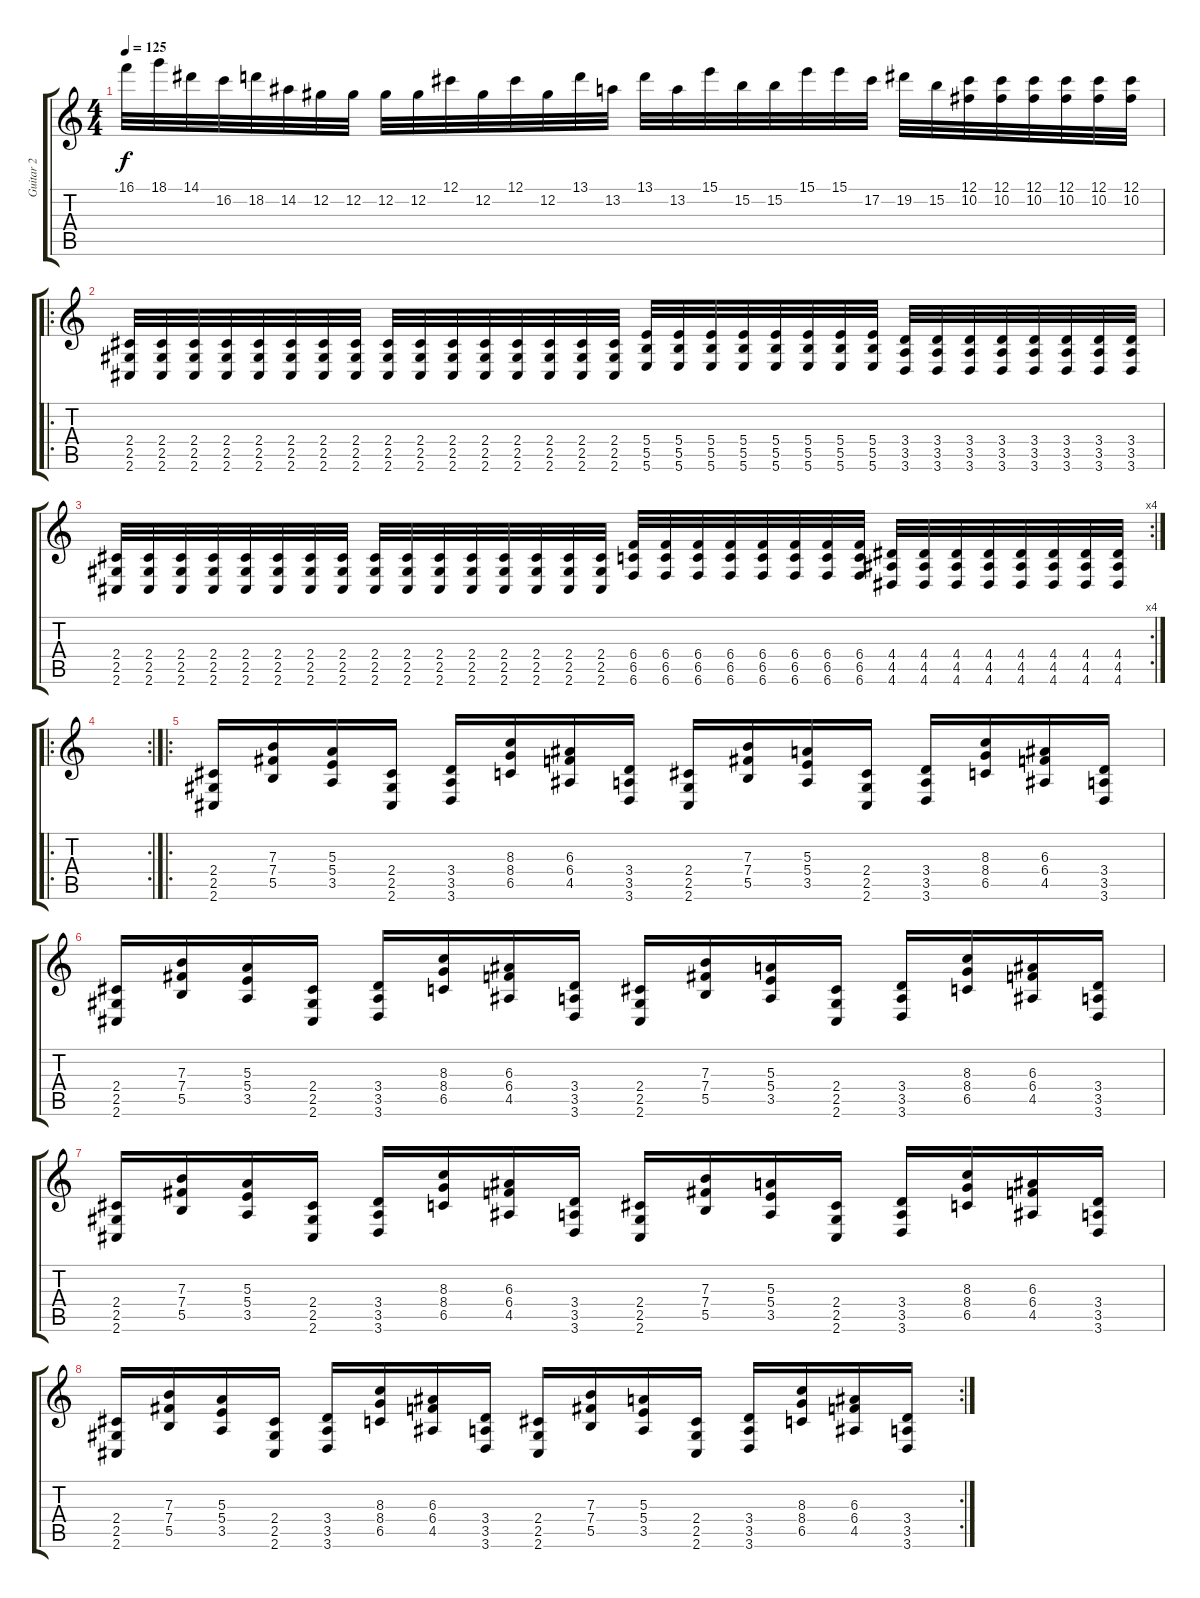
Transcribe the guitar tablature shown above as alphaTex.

\track ("Guitar 2" "Guitar 2") {instrument overdrivenguitar}
\staff {score tabs}
\tuning (Db4 Ab3 E3 B2 Gb2 B1) {hide}
\ts (4 4)
\tempo 125
\clef g2
\ks c
16.1.32{dy f} 18.1.32 14.1.32 16.2.32 18.2.32 14.2.32 12.2.32 12.2.32 12.2.32 12.2.32 12.1.32 12.2.32 12.1.32 12.2.32 13.1.32 13.2.32 13.1.32 13.2.32 15.1.32 15.2.32 15.2.32 15.1.32 15.1.32 17.2.32 19.2.32 15.2.32 (12.1 10.2).32 (12.1 10.2).32 (12.1 10.2).32 (12.1 10.2).32 (12.1 10.2).32 (12.1 10.2).32 |
\ro
(2.4 2.5 2.6).32 (2.4 2.5 2.6).32 (2.4 2.5 2.6).32 (2.4 2.5 2.6).32 (2.4 2.5 2.6).32 (2.4 2.5 2.6).32 (2.4 2.5 2.6).32 (2.4 2.5 2.6).32 (2.4 2.5 2.6).32 (2.4 2.5 2.6).32 (2.4 2.5 2.6).32 (2.4 2.5 2.6).32 (2.4 2.5 2.6).32 (2.4 2.5 2.6).32 (2.4 2.5 2.6).32 (2.4 2.5 2.6).32 (5.4 5.5 5.6).32 (5.4 5.5 5.6).32 (5.4 5.5 5.6).32 (5.4 5.5 5.6).32 (5.4 5.5 5.6).32 (5.4 5.5 5.6).32 (5.4 5.5 5.6).32 (5.4 5.5 5.6).32 (3.4 3.5 3.6).32 (3.4 3.5 3.6).32 (3.4 3.5 3.6).32 (3.4 3.5 3.6).32 (3.4 3.5 3.6).32 (3.4 3.5 3.6).32 (3.4 3.5 3.6).32 (3.4 3.5 3.6).32 |
\rc 4
(2.4 2.5 2.6).32 (2.4 2.5 2.6).32 (2.4 2.5 2.6).32 (2.4 2.5 2.6).32 (2.4 2.5 2.6).32 (2.4 2.5 2.6).32 (2.4 2.5 2.6).32 (2.4 2.5 2.6).32 (2.4 2.5 2.6).32 (2.4 2.5 2.6).32 (2.4 2.5 2.6).32 (2.4 2.5 2.6).32 (2.4 2.5 2.6).32 (2.4 2.5 2.6).32 (2.4 2.5 2.6).32 (2.4 2.5 2.6).32 (6.4 6.5 6.6).32 (6.4 6.5 6.6).32 (6.4 6.5 6.6).32 (6.4 6.5 6.6).32 (6.4 6.5 6.6).32 (6.4 6.5 6.6).32 (6.4 6.5 6.6).32 (6.4 6.5 6.6).32 (4.4 4.5 4.6).32 (4.4 4.5 4.6).32 (4.4 4.5 4.6).32 (4.4 4.5 4.6).32 (4.4 4.5 4.6).32 (4.4 4.5 4.6).32 (4.4 4.5 4.6).32 (4.4 4.5 4.6).32 |
\ro
\rc 2
|
\ro
(2.4 2.5 2.6).16 (7.3 7.4 5.5).16 (5.3 5.4 3.5).16 (2.4 2.5 2.6).16 (3.4 3.5 3.6).16 (8.3 8.4 6.5).16 (6.3 6.4 4.5).16 (3.4 3.5 3.6).16 (2.4 2.5 2.6).16 (7.3 7.4 5.5).16 (5.3 5.4 3.5).16 (2.4 2.5 2.6).16 (3.4 3.5 3.6).16 (8.3 8.4 6.5).16 (6.3 6.4 4.5).16 (3.4 3.5 3.6).16 |
(2.4 2.5 2.6).16 (7.3 7.4 5.5).16 (5.3 5.4 3.5).16 (2.4 2.5 2.6).16 (3.4 3.5 3.6).16 (8.3 8.4 6.5).16 (6.3 6.4 4.5).16 (3.4 3.5 3.6).16 (2.4 2.5 2.6).16 (7.3 7.4 5.5).16 (5.3 5.4 3.5).16 (2.4 2.5 2.6).16 (3.4 3.5 3.6).16 (8.3 8.4 6.5).16 (6.3 6.4 4.5).16 (3.4 3.5 3.6).16 |
(2.4 2.5 2.6).16 (7.3 7.4 5.5).16 (5.3 5.4 3.5).16 (2.4 2.5 2.6).16 (3.4 3.5 3.6).16 (8.3 8.4 6.5).16 (6.3 6.4 4.5).16 (3.4 3.5 3.6).16 (2.4 2.5 2.6).16 (7.3 7.4 5.5).16 (5.3 5.4 3.5).16 (2.4 2.5 2.6).16 (3.4 3.5 3.6).16 (8.3 8.4 6.5).16 (6.3 6.4 4.5).16 (3.4 3.5 3.6).16 |
\rc 2
(2.4 2.5 2.6).16 (7.3 7.4 5.5).16 (5.3 5.4 3.5).16 (2.4 2.5 2.6).16 (3.4 3.5 3.6).16 (8.3 8.4 6.5).16 (6.3 6.4 4.5).16 (3.4 3.5 3.6).16 (2.4 2.5 2.6).16 (7.3 7.4 5.5).16 (5.3 5.4 3.5).16 (2.4 2.5 2.6).16 (3.4 3.5 3.6).16 (8.3 8.4 6.5).16 (6.3 6.4 4.5).16 (3.4 3.5 3.6).16
